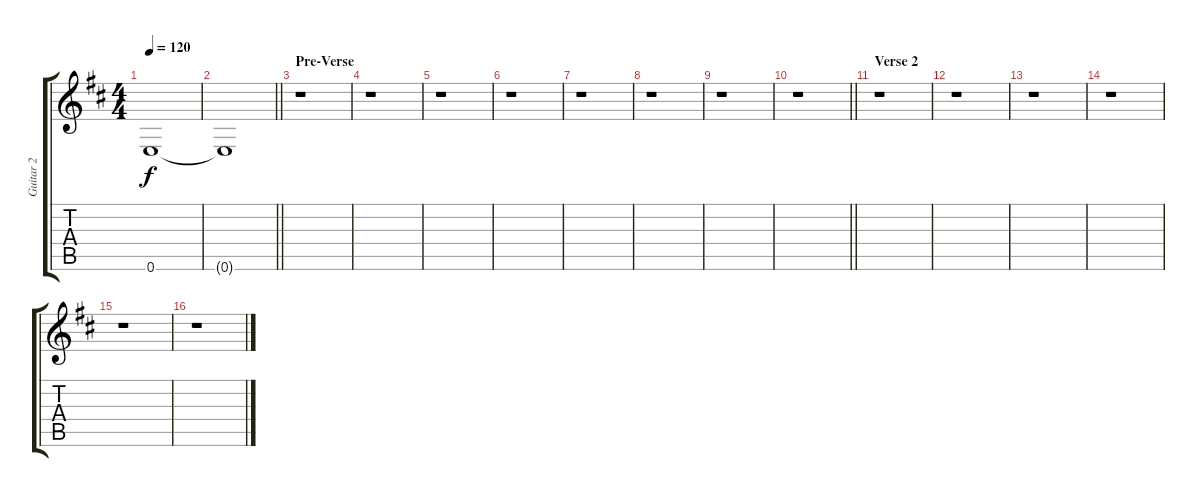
\track ("Guitar 2" "Guitar 2") {instrument electricguitarclean}
\staff {score tabs}
\tuning (E4 B3 G3 D3 A2 E2) {hide}
\ts (4 4)
\tempo 120
\clef g2
\ks d
0.6.1{dy f} |
\barLineRight lightlight
0.6{t}.1 |
\section ("" "Pre-Verse")
r.1 |
r.1 |
r.1 |
r.1 |
r.1 |
r.1 |
r.1 |
\barLineRight lightlight
r.1 |
\section ("" "Verse 2")
r.1 |
r.1 |
r.1 |
r.1 |
r.1 |
r.1
